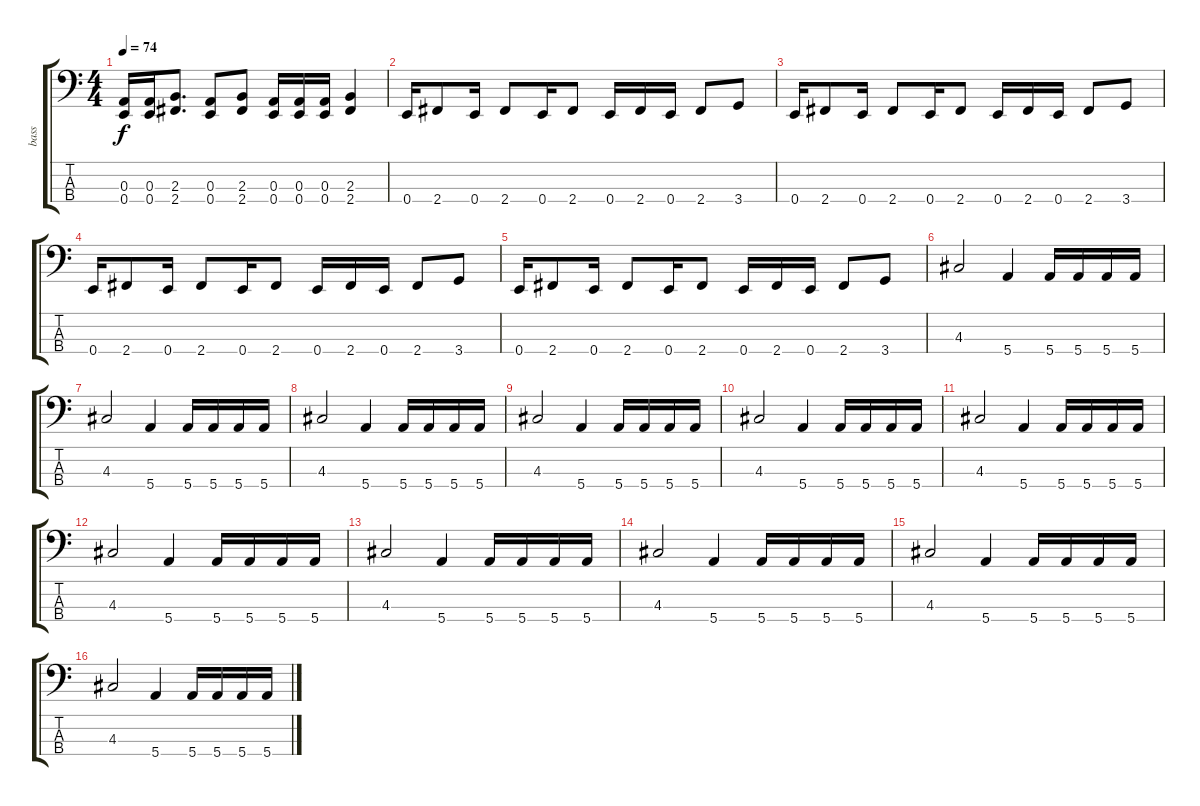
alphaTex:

\track ("bass" "bass") {instrument electricbassfinger}
\staff {score tabs}
\tuning (G2 D2 A1 E1) {hide}
\ts (4 4)
\tempo 74
\clef f4
\ks c
(0.3 0.4).16{dy f} (0.3 0.4).16 (2.3 2.4).8{d} (0.3 0.4).8 (2.3 2.4).8 (0.3 0.4).16 (0.3 0.4).16 (0.3 0.4).16 (2.3 2.4).4 |
0.4.16 2.4.8 0.4.16 2.4.8 0.4.16 2.4.8 0.4.16 2.4.16 0.4.16 2.4.8 3.4.8 |
0.4.16 2.4.8 0.4.16 2.4.8 0.4.16 2.4.8 0.4.16 2.4.16 0.4.16 2.4.8 3.4.8 |
0.4.16 2.4.8 0.4.16 2.4.8 0.4.16 2.4.8 0.4.16 2.4.16 0.4.16 2.4.8 3.4.8 |
0.4.16 2.4.8 0.4.16 2.4.8 0.4.16 2.4.8 0.4.16 2.4.16 0.4.16 2.4.8 3.4.8 |
4.3.2 5.4.4 5.4.16 5.4.16 5.4.16 5.4.16 |
4.3.2 5.4.4 5.4.16 5.4.16 5.4.16 5.4.16 |
4.3.2 5.4.4 5.4.16 5.4.16 5.4.16 5.4.16 |
4.3.2 5.4.4 5.4.16 5.4.16 5.4.16 5.4.16 |
4.3.2 5.4.4 5.4.16 5.4.16 5.4.16 5.4.16 |
4.3.2 5.4.4 5.4.16 5.4.16 5.4.16 5.4.16 |
4.3.2 5.4.4 5.4.16 5.4.16 5.4.16 5.4.16 |
4.3.2 5.4.4 5.4.16 5.4.16 5.4.16 5.4.16 |
4.3.2 5.4.4 5.4.16 5.4.16 5.4.16 5.4.16 |
4.3.2 5.4.4 5.4.16 5.4.16 5.4.16 5.4.16 |
4.3.2 5.4.4 5.4.16 5.4.16 5.4.16 5.4.16
